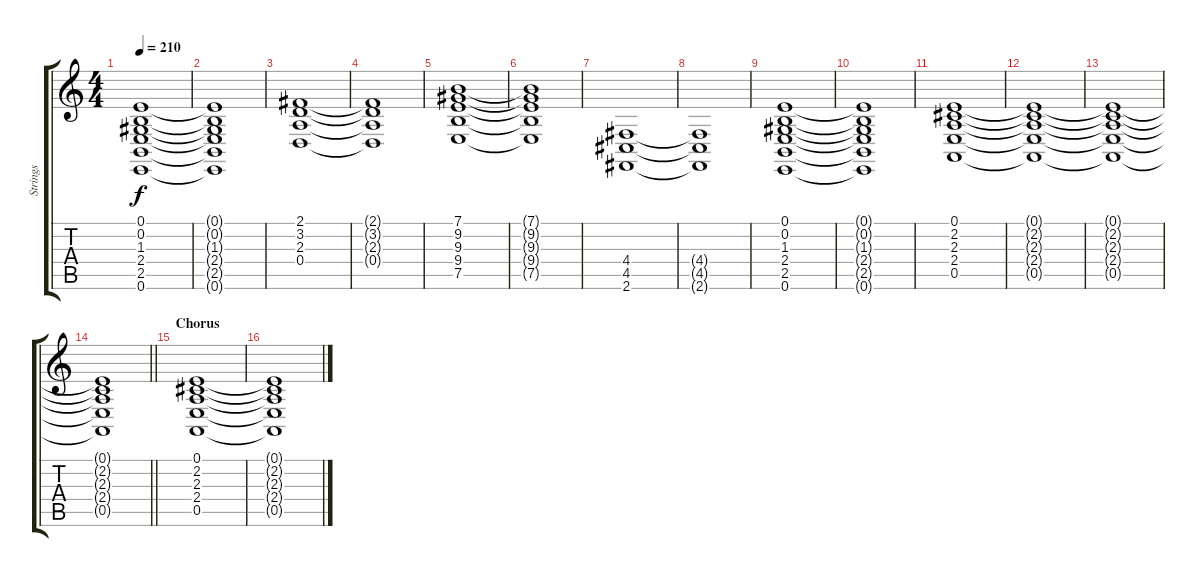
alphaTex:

\track ("Strings" "Strings") {instrument stringensemble1}
\staff {score tabs}
\tuning (E4 B3 G3 D3 A2 E2) {hide}
\ts (4 4)
\tempo 210
\clef g2
\ks c
(0.1 0.2 1.3 2.4 2.5 0.6).1{dy f} |
(0.1{t} 0.2{t} 1.3{t} 2.4{t} 2.5{t} 0.6{t}).1 |
(2.1 3.2 2.3 0.4).1 |
(2.1{t} 3.2{t} 2.3{t} 0.4{t}).1 |
(7.1 9.2 9.3 9.4 7.5).1 |
(7.1{t} 9.2{t} 9.3{t} 9.4{t} 7.5{t}).1 |
(4.4 4.5 2.6).1 |
(4.4{t} 4.5{t} 2.6{t}).1 |
(0.1 0.2 1.3 2.4 2.5 0.6).1 |
(0.1{t} 0.2{t} 1.3{t} 2.4{t} 2.5{t} 0.6{t}).1 |
(0.1 2.2 2.3 2.4 0.5).1 |
(0.1{t} 2.2{t} 2.3{t} 2.4{t} 0.5{t}).1 |
(0.1{t} 2.2{t} 2.3{t} 2.4{t} 0.5{t}).1 |
\barLineRight lightlight
(0.1{t} 2.2{t} 2.3{t} 2.4{t} 0.5{t}).1 |
\section ("" "Chorus")
(0.1 2.2 2.3 2.4 0.5).1 |
(0.1{t} 2.2{t} 2.3{t} 2.4{t} 0.5{t}).1
